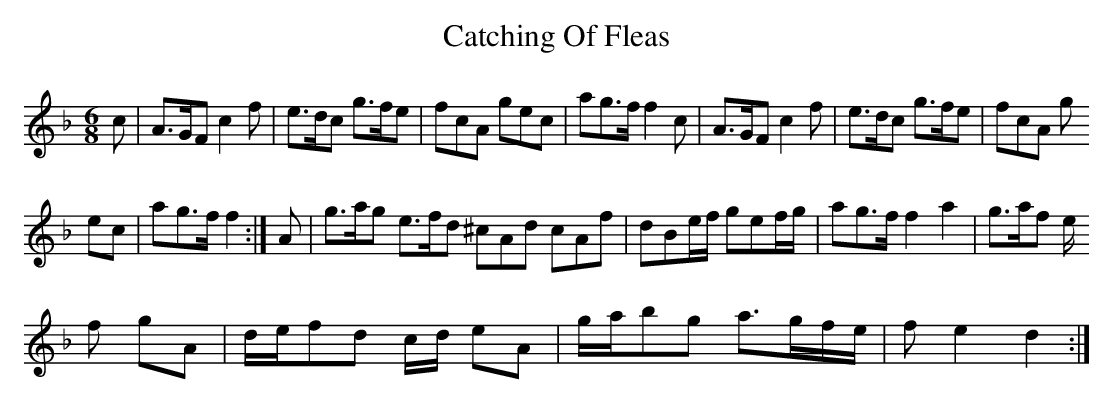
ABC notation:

X:1
T:Catching Of Fleas
M:6/8
L:1/8
K:F
c| A>GF c2 f| e>dc g>fe| fcA gec| ag>f f2 c| A>GF c2 f| e>dc g>fe |fcA g
ec|\
ag>f f2:|A |g>ag e>fd ^cAd cAf| dBe/2f/2 gef/2g/2 | ag>f f2 a2| g>af e/2
f
/2gA|\
d/2e/2fd c/2d/2 eA| g/2a/2bg a>gf/2e/2|f e2 d2:|
